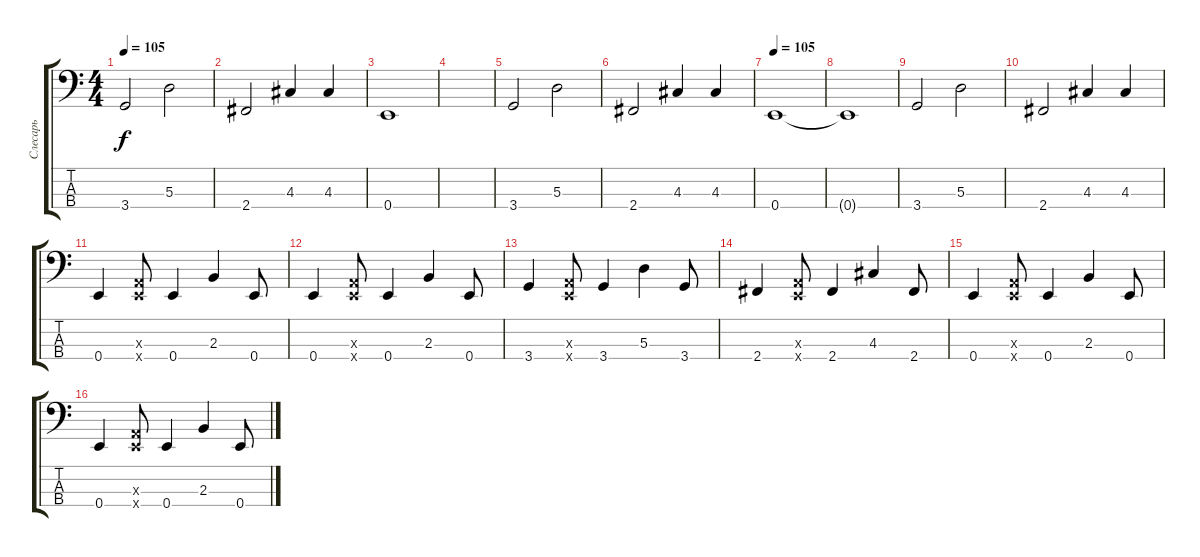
\track ("Слесарь" "Слесарь") {instrument electricbassfinger}
\staff {score tabs}
\tuning (G2 D2 A1 E1) {hide}
\ts (4 4)
\tempo 105
\clef f4
\ks c
3.4.2{dy f} 5.3.2 |
2.4.2 4.3.4 4.3.4 |
0.4.1 |
|
3.4.2 5.3.2 |
2.4.2 4.3.4 4.3.4 |
\tempo 105
0.4.1 |
0.4{t}.1 |
3.4.2 5.3.2 |
2.4.2 4.3.4 4.3.4 |
0.4.4 (0.3{x} 0.4{x}).8 0.4.4 2.3.4 0.4.8 |
0.4.4 (0.3{x} 0.4{x}).8 0.4.4 2.3.4 0.4.8 |
3.4.4 (0.3{x} 0.4{x}).8 3.4.4 5.3.4 3.4.8 |
2.4.4 (0.3{x} 0.4{x}).8 2.4.4 4.3.4 2.4.8 |
0.4.4 (0.3{x} 0.4{x}).8 0.4.4 2.3.4 0.4.8 |
0.4.4 (0.3{x} 0.4{x}).8 0.4.4 2.3.4 0.4.8
